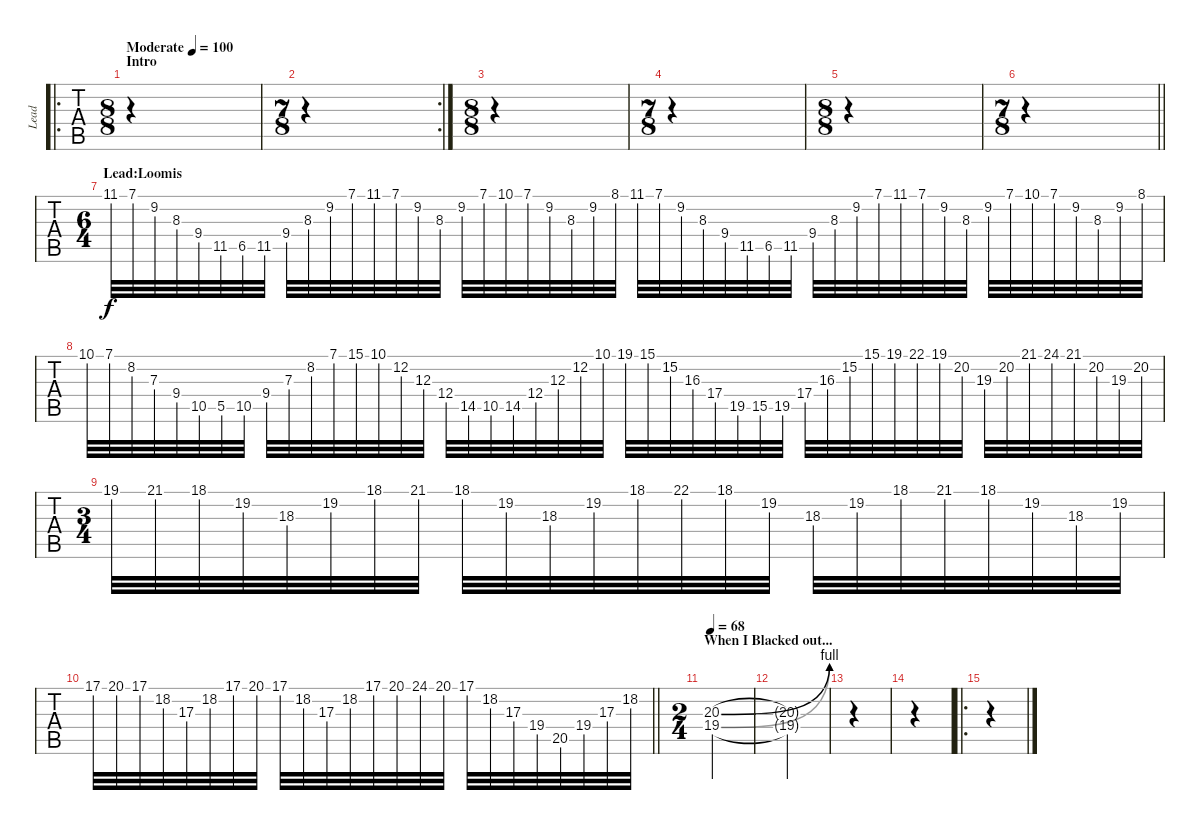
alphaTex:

\track ("Lead" "Lead") {instrument distortionguitar}
\staff {tabs}
\tuning (Eb4 Bb3 Gb3 Db3 Ab2 Db2) {hide}
\ro
\ts (8 8)
\section ("" "Intro")
\tempo (100 "Moderate")
\clef g2
\ks c
|
\rc 2
\ts (7 8)
|
\ts (8 8)
|
\ts (7 8)
|
\ts (8 8)
|
\ts (7 8)
\barLineRight lightlight
|
\ts (6 4)
\section ("" "Lead:Loomis")
11.1.32 7.1.32 9.2.32 8.3.32 9.4.32 11.5.32 6.5.32 11.5.32 9.4.32 8.3.32 9.2.32 7.1.32 11.1.32 7.1.32 9.2.32 8.3.32 9.2.32 7.1.32 10.1.32 7.1.32 9.2.32 8.3.32 9.2.32 8.1.32 11.1.32 7.1.32 9.2.32 8.3.32 9.4.32 11.5.32 6.5.32 11.5.32 9.4.32 8.3.32 9.2.32 7.1.32 11.1.32 7.1.32 9.2.32 8.3.32 9.2.32 7.1.32 10.1.32 7.1.32 9.2.32 8.3.32 9.2.32 8.1.32 |
10.1.32 7.1.32 8.2.32 7.3.32 9.4.32 10.5.32 5.5.32 10.5.32 9.4.32 7.3.32 8.2.32 7.1.32 15.1.32 10.1.32 12.2.32 12.3.32 12.4.32 14.5.32 10.5.32 14.5.32 12.4.32 12.3.32 12.2.32 10.1.32 19.1.32 15.1.32 15.2.32 16.3.32 17.4.32 19.5.32 15.5.32 19.5.32 17.4.32 16.3.32 15.2.32 15.1.32 19.1.32 22.1.32 19.1.32 20.2.32 19.3.32 20.2.32 21.1.32 24.1.32 21.1.32 20.2.32 19.3.32 20.2.32 |
\ts (3 4)
19.1.32 21.1.32 18.1.32 19.2.32 18.3.32 19.2.32 18.1.32 21.1.32 18.1.32 19.2.32 18.3.32 19.2.32 18.1.32 22.1.32 18.1.32 19.2.32 18.3.32 19.2.32 18.1.32 21.1.32 18.1.32 19.2.32 18.3.32 19.2.32 |
\barLineRight lightlight
17.1.32 20.1.32 17.1.32 18.2.32 17.3.32 18.2.32 17.1.32 20.1.32 17.1.32 18.2.32 17.3.32 18.2.32 17.1.32 20.1.32 24.1.32 20.1.32 17.1.32 18.2.32 17.3.32 19.4.32 20.5.32 19.4.32 17.3.32 18.2.32 |
\ts (2 4)
\section ("" "When I Blacked out...")
\tempo 68
(20.3{be (bend 0 0 60 4)} 19.4{be (bend 0 0 60 4)}).2{volume 0} |
(20.3{t} 19.4{t}).2 |
|
|
\ro
